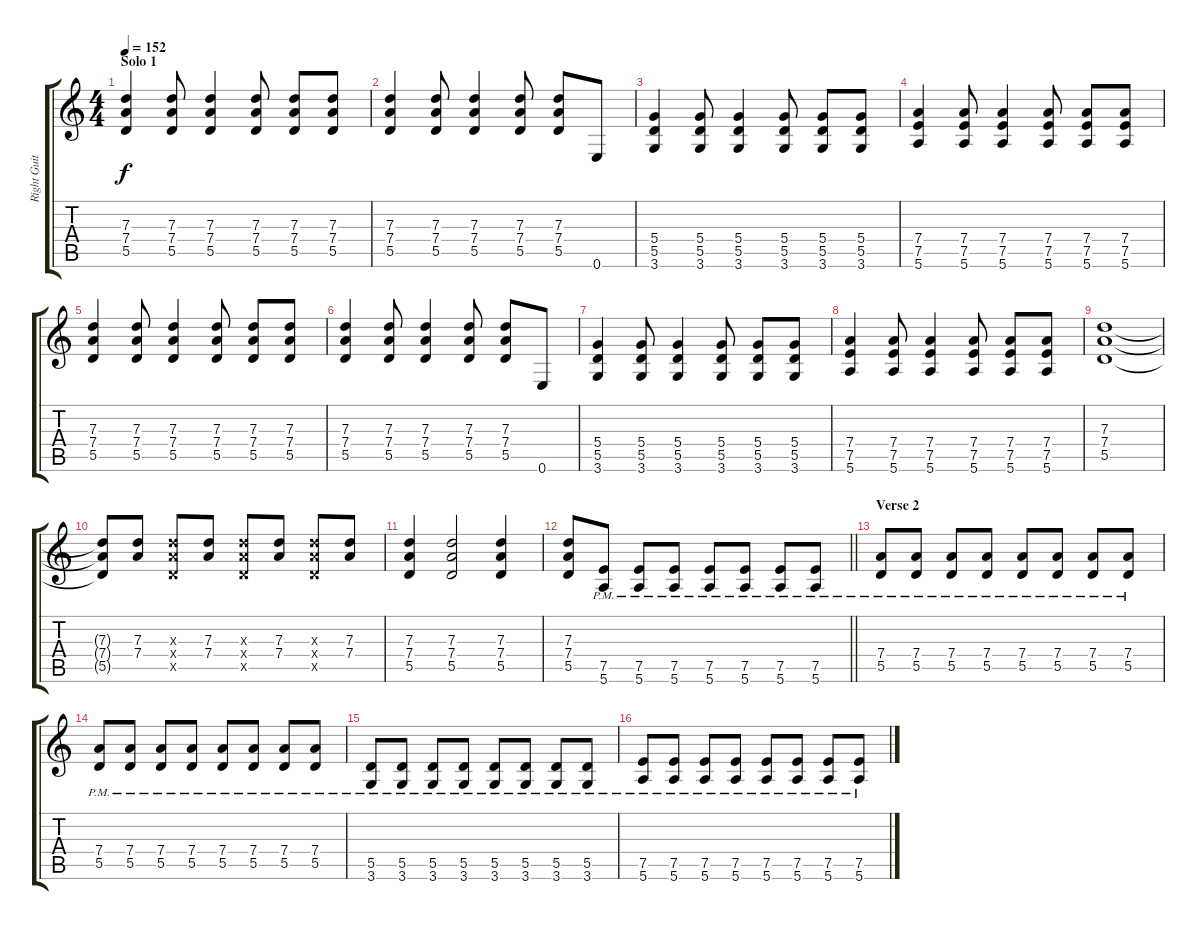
\track ("Right Guitar" "Right Guit") {instrument overdrivenguitar}
\staff {score tabs}
\tuning (E4 B3 G3 D3 A2 E2) {hide}
\ts (4 4)
\section ("" "Solo 1")
\tempo 152
\clef g2
\ks c
(7.3 7.4 5.5).4{dy f} (7.3 7.4 5.5).8 (7.3 7.4 5.5).4 (7.3 7.4 5.5).8 (7.3 7.4 5.5).8 (7.3 7.4 5.5).8 |
(7.3 7.4 5.5).4 (7.3 7.4 5.5).8 (7.3 7.4 5.5).4 (7.3 7.4 5.5).8 (7.3 7.4 5.5).8 0.6.8 |
(5.4 5.5 3.6).4 (5.4 5.5 3.6).8 (5.4 5.5 3.6).4 (5.4 5.5 3.6).8 (5.4 5.5 3.6).8 (5.4 5.5 3.6).8 |
(7.4 7.5 5.6).4 (7.4 7.5 5.6).8 (7.4 7.5 5.6).4 (7.4 7.5 5.6).8 (7.4 7.5 5.6).8 (7.4 7.5 5.6).8 |
(7.3 7.4 5.5).4 (7.3 7.4 5.5).8 (7.3 7.4 5.5).4 (7.3 7.4 5.5).8 (7.3 7.4 5.5).8 (7.3 7.4 5.5).8 |
(7.3 7.4 5.5).4 (7.3 7.4 5.5).8 (7.3 7.4 5.5).4 (7.3 7.4 5.5).8 (7.3 7.4 5.5).8 0.6.8 |
(5.4 5.5 3.6).4 (5.4 5.5 3.6).8 (5.4 5.5 3.6).4 (5.4 5.5 3.6).8 (5.4 5.5 3.6).8 (5.4 5.5 3.6).8 |
(7.4 7.5 5.6).4 (7.4 7.5 5.6).8 (7.4 7.5 5.6).4 (7.4 7.5 5.6).8 (7.4 7.5 5.6).8 (7.4 7.5 5.6).8 |
(7.3 7.4 5.5).1 |
(7.3{t} 7.4{t} 5.5{t}).8 (7.3 7.4).8 (7.3{x} 7.4{x} 5.5{x}).8 (7.3 7.4).8 (7.3{x} 7.4{x} 5.5{x}).8 (7.3 7.4).8 (7.3{x} 7.4{x} 5.5{x}).8 (7.3 7.4).8 |
(7.3 7.4 5.5).4 (7.3 7.4 5.5).2 (7.3 7.4 5.5).4 |
\barLineRight lightlight
(7.3 7.4 5.5).8 (7.5{pm} 5.6{pm}).8 (7.5{pm} 5.6{pm}).8 (7.5{pm} 5.6{pm}).8 (7.5{pm} 5.6{pm}).8 (7.5{pm} 5.6{pm}).8 (7.5{pm} 5.6{pm}).8 (7.5{pm} 5.6{pm}).8 |
\section ("" "Verse 2")
(7.4{pm} 5.5{pm}).8 (7.4{pm} 5.5{pm}).8 (7.4{pm} 5.5{pm}).8 (7.4{pm} 5.5{pm}).8 (7.4{pm} 5.5{pm}).8 (7.4{pm} 5.5{pm}).8 (7.4{pm} 5.5{pm}).8 (7.4{pm} 5.5{pm}).8 |
(7.4{pm} 5.5{pm}).8 (7.4{pm} 5.5{pm}).8 (7.4{pm} 5.5{pm}).8 (7.4{pm} 5.5{pm}).8 (7.4{pm} 5.5{pm}).8 (7.4{pm} 5.5{pm}).8 (7.4{pm} 5.5{pm}).8 (7.4{pm} 5.5{pm}).8 |
(5.5{pm} 3.6{pm}).8 (5.5{pm} 3.6{pm}).8 (5.5{pm} 3.6{pm}).8 (5.5{pm} 3.6{pm}).8 (5.5{pm} 3.6{pm}).8 (5.5{pm} 3.6{pm}).8 (5.5{pm} 3.6{pm}).8 (5.5{pm} 3.6{pm}).8 |
(7.5{pm} 5.6{pm}).8 (7.5{pm} 5.6{pm}).8 (7.5{pm} 5.6{pm}).8 (7.5{pm} 5.6{pm}).8 (7.5{pm} 5.6{pm}).8 (7.5{pm} 5.6{pm}).8 (7.5{pm} 5.6{pm}).8 (7.5{pm} 5.6{pm}).8
